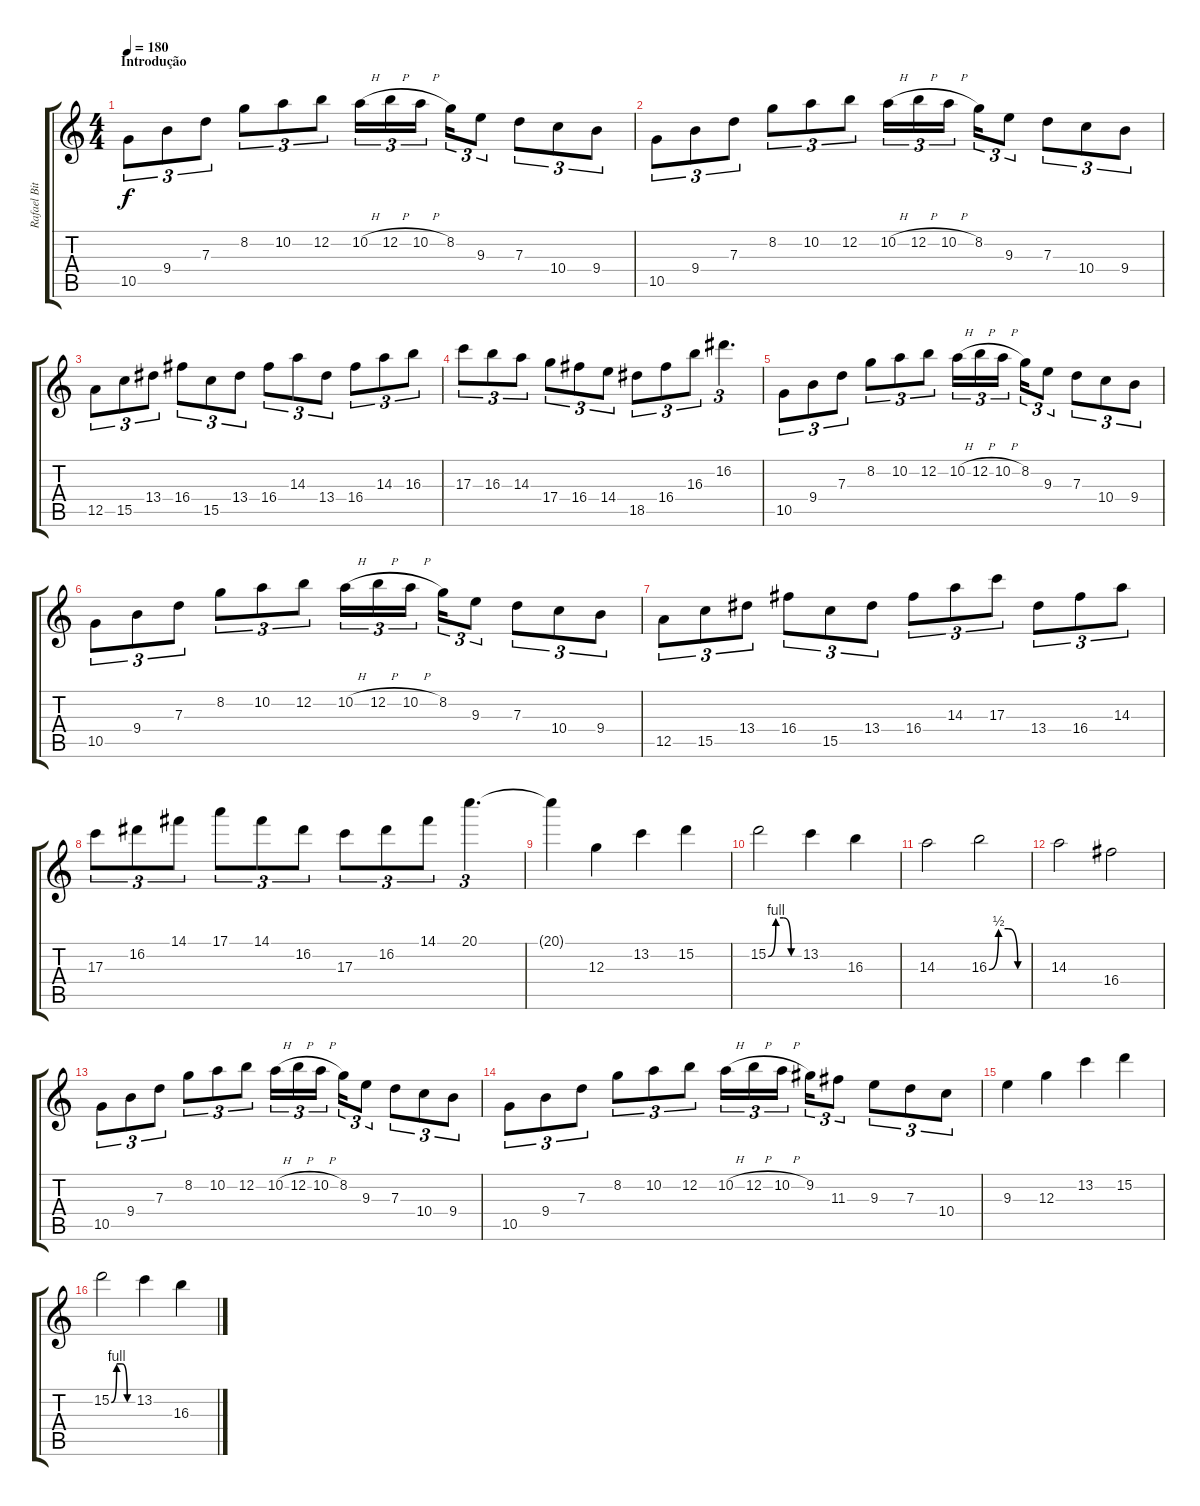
\track ("Rafael Bittencourt" "Rafael Bit") {instrument distortionguitar}
\staff {score tabs}
\tuning (E4 B3 G3 D3 A2 E2) {hide}
\ts (4 4)
\section ("" "Introdução")
\tempo 180
\clef g2
\ks c
10.5.8{tu (3 2) dy f instrument distortionguitar} 9.4.8{tu (3 2)} 7.3.8{tu (3 2)} 8.2.8{tu (3 2)} 10.2.8{tu (3 2)} 12.2.8{tu (3 2)} 10.2{h}.16{tu (3 2)} 12.2{h}.16{tu (3 2)} 10.2{h}.16{tu (3 2) beam splitsecondary} 8.2.16{tu (3 2)} 9.3.8{tu (3 2)} 7.3.8{tu (3 2)} 10.4.8{tu (3 2)} 9.4.8{tu (3 2)} |
10.5.8{tu (3 2)} 9.4.8{tu (3 2)} 7.3.8{tu (3 2)} 8.2.8{tu (3 2)} 10.2.8{tu (3 2)} 12.2.8{tu (3 2)} 10.2{h}.16{tu (3 2)} 12.2{h}.16{tu (3 2)} 10.2{h}.16{tu (3 2) beam splitsecondary} 8.2.16{tu (3 2)} 9.3.8{tu (3 2)} 7.3.8{tu (3 2)} 10.4.8{tu (3 2)} 9.4.8{tu (3 2)} |
12.5.8{tu (3 2)} 15.5.8{tu (3 2)} 13.4.8{tu (3 2)} 16.4.8{tu (3 2)} 15.5.8{tu (3 2)} 13.4.8{tu (3 2)} 16.4.8{tu (3 2)} 14.3.8{tu (3 2)} 13.4.8{tu (3 2)} 16.4.8{tu (3 2)} 14.3.8{tu (3 2)} 16.3.8{tu (3 2)} |
17.3.8{tu (3 2)} 16.3.8{tu (3 2)} 14.3.8{tu (3 2)} 17.4.8{tu (3 2)} 16.4.8{tu (3 2)} 14.4.8{tu (3 2)} 18.5.8{tu (3 2)} 16.4.8{tu (3 2)} 16.3.8{tu (3 2)} 16.2.4{d tu (3 2)} |
10.5.8{tu (3 2)} 9.4.8{tu (3 2)} 7.3.8{tu (3 2)} 8.2.8{tu (3 2)} 10.2.8{tu (3 2)} 12.2.8{tu (3 2)} 10.2{h}.16{tu (3 2)} 12.2{h}.16{tu (3 2)} 10.2{h}.16{tu (3 2) beam splitsecondary} 8.2.16{tu (3 2)} 9.3.8{tu (3 2)} 7.3.8{tu (3 2)} 10.4.8{tu (3 2)} 9.4.8{tu (3 2)} |
10.5.8{tu (3 2)} 9.4.8{tu (3 2)} 7.3.8{tu (3 2)} 8.2.8{tu (3 2)} 10.2.8{tu (3 2)} 12.2.8{tu (3 2)} 10.2{h}.16{tu (3 2)} 12.2{h}.16{tu (3 2)} 10.2{h}.16{tu (3 2) beam splitsecondary} 8.2.16{tu (3 2)} 9.3.8{tu (3 2)} 7.3.8{tu (3 2)} 10.4.8{tu (3 2)} 9.4.8{tu (3 2)} |
12.5.8{tu (3 2)} 15.5.8{tu (3 2)} 13.4.8{tu (3 2)} 16.4.8{tu (3 2)} 15.5.8{tu (3 2)} 13.4.8{tu (3 2)} 16.4.8{tu (3 2)} 14.3.8{tu (3 2)} 17.3.8{tu (3 2)} 13.4.8{tu (3 2)} 16.4.8{tu (3 2)} 14.3.8{tu (3 2)} |
17.3.8{tu (3 2)} 16.2.8{tu (3 2)} 14.1.8{tu (3 2)} 17.1.8{tu (3 2)} 14.1.8{tu (3 2)} 16.2.8{tu (3 2)} 17.3.8{tu (3 2)} 16.2.8{tu (3 2)} 14.1.8{tu (3 2)} 20.1.4{d tu (3 2)} |
20.1{t}.4 12.3.4 13.2.4 15.2.4 |
15.2{be (custom 0 0 15 4 30 4 45 0 60 0)}.2 13.2.4 16.3.4 |
14.3.2 16.3{be (custom 0 0 15 2 30 2 45 0 60 0)}.2 |
14.3.2 16.4.2 |
10.5.8{tu (3 2)} 9.4.8{tu (3 2)} 7.3.8{tu (3 2)} 8.2.8{tu (3 2)} 10.2.8{tu (3 2)} 12.2.8{tu (3 2)} 10.2{h}.16{tu (3 2)} 12.2{h}.16{tu (3 2)} 10.2{h}.16{tu (3 2) beam splitsecondary} 8.2.16{tu (3 2)} 9.3.8{tu (3 2)} 7.3.8{tu (3 2)} 10.4.8{tu (3 2)} 9.4.8{tu (3 2)} |
10.5.8{tu (3 2)} 9.4.8{tu (3 2)} 7.3.8{tu (3 2)} 8.2.8{tu (3 2)} 10.2.8{tu (3 2)} 12.2.8{tu (3 2)} 10.2{h}.16{tu (3 2)} 12.2{h}.16{tu (3 2)} 10.2{h}.16{tu (3 2) beam splitsecondary} 9.2.16{tu (3 2)} 11.3.8{tu (3 2)} 9.3.8{tu (3 2)} 7.3.8{tu (3 2)} 10.4.8{tu (3 2)} |
9.3.4 12.3.4 13.2.4 15.2.4 |
15.2{be (custom 0 0 15 4 30 4 45 0 60 0)}.2 13.2.4 16.3.4
